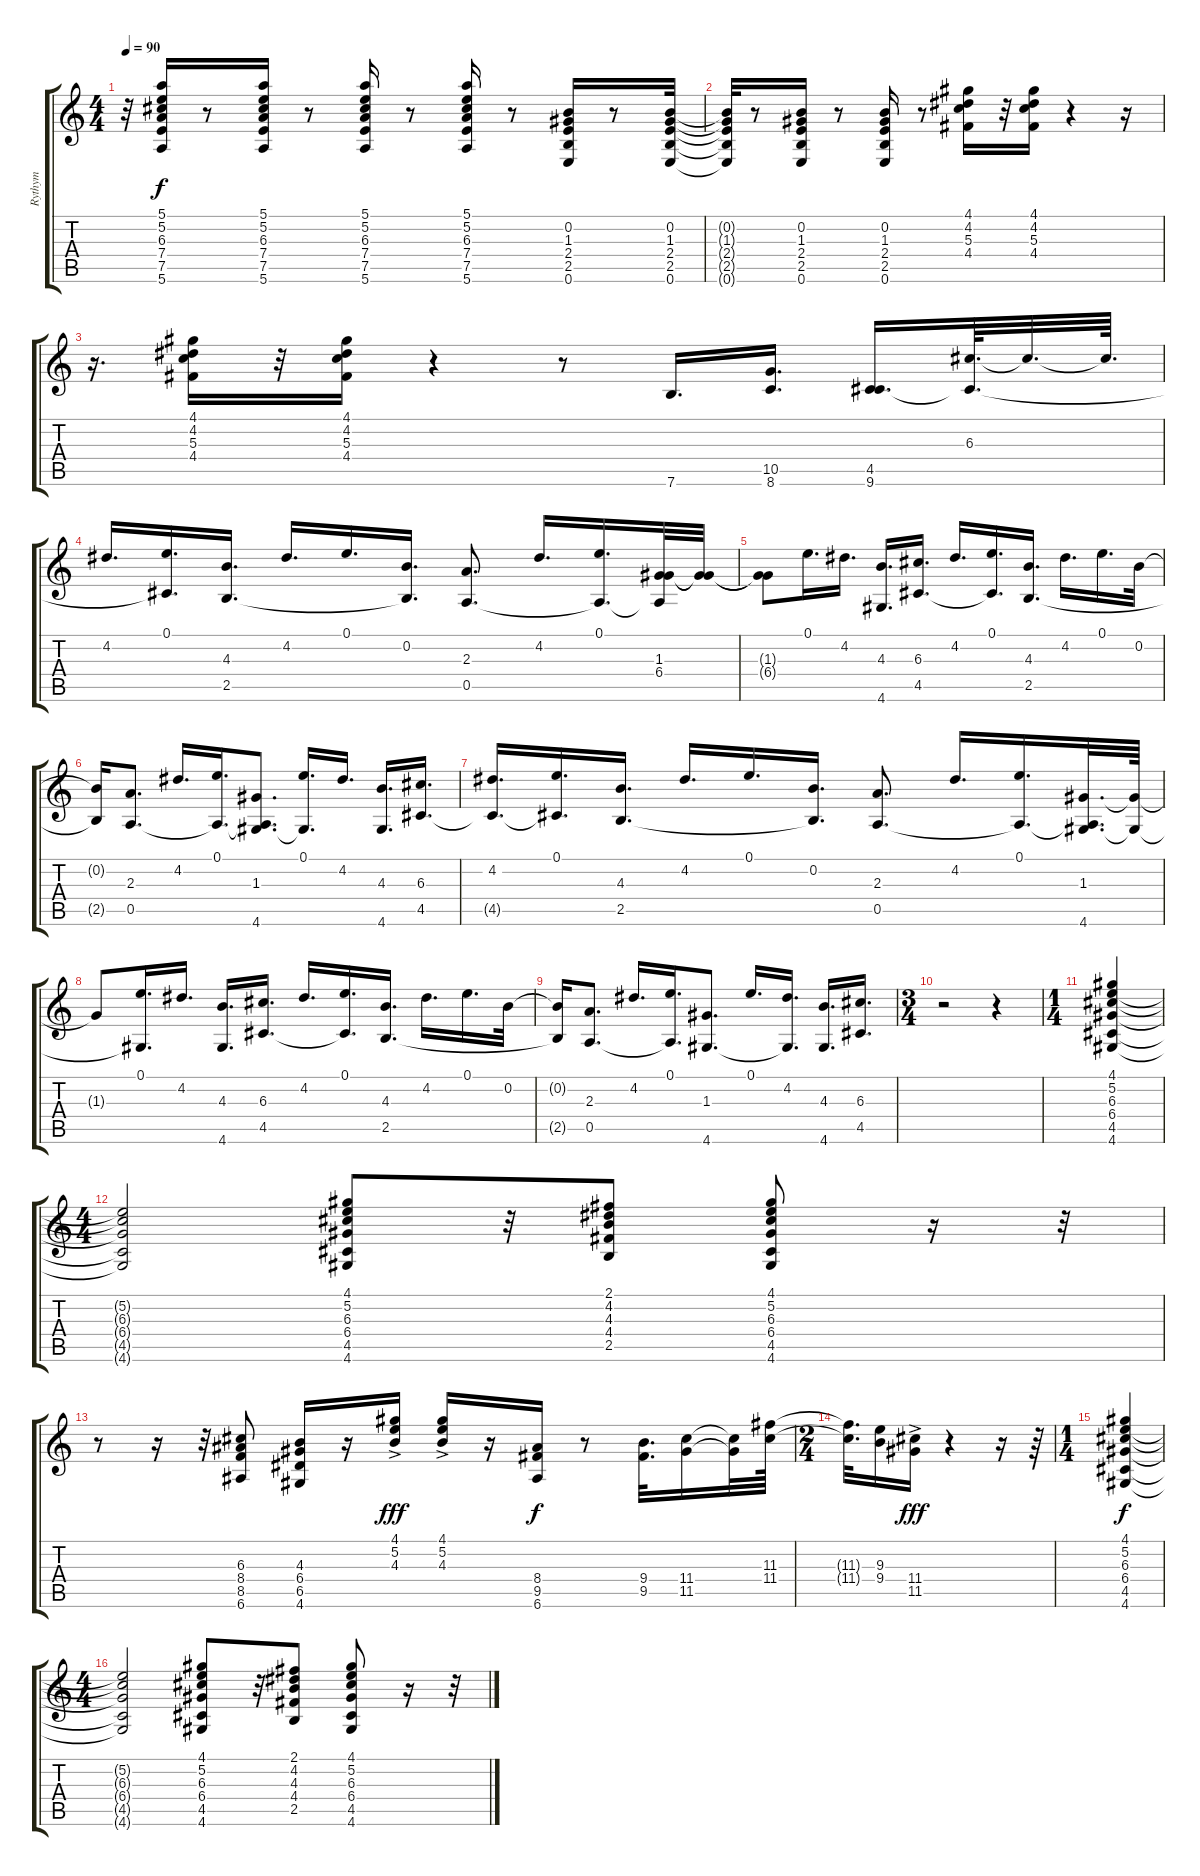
\track ("Rythym" "Rythym") {instrument electricguitarclean}
\staff {score tabs}
\tuning (E4 B3 G3 D3 A2 E2) {hide}
\ts (4 4)
\tempo 90
\clef g2
\ks c
r.32{dy f} (5.1 5.2 6.3 7.4 7.5 5.6).16 r.8 (5.1 5.2 6.3 7.4 7.5 5.6).16 r.8 (5.1 5.2 6.3 7.4 7.5 5.6).16 r.8 (5.1 5.2 6.3 7.4 7.5 5.6).16 r.8 (0.2 1.3 2.4 2.5 0.6).16 r.8 (0.2 1.3 2.4 2.5 0.6).32 |
(0.2{t} 1.3{t} 2.4{t} 2.5{t} 0.6{t}).32 r.8 (0.2 1.3 2.4 2.5 0.6).16 r.8 (0.2 1.3 2.4 2.5 0.6).16 r.8 (4.1 4.2 5.3 4.4).16 r.32 (4.1 4.2 5.3 4.4).16 r.4 r.16 |
r.16{d} (4.1 4.2 5.3 4.4).16 r.32 (4.1 4.2 5.3 4.4).16 r.4 r.8 7.6.16{d} (10.5 8.6).16{d} (4.5 9.6).16{d} (6.3 4.5{t}).64{d} 6.3{t}.32{d} 6.3{t}.64{d} |
4.2.16{d} (0.1 4.5{t}).16{d} (4.3 2.5).16{d} 4.2.16{d} 0.1.16{d} (0.2 2.5{t}).16{d} (2.3 0.5).8{d} 4.2.16{d} (0.1 0.5{t}).16{d} (1.3 6.4 0.5{t}).32 (1.3{t} 6.4{t}).32 |
(1.3{t} 6.4{t}).8 0.1.16{d} 4.2.16{d} (4.3 4.6).16{d} (6.3 4.5).16{d} 4.2.16{d} (0.1 4.5{t}).16{d} (4.3 2.5).16{d} 4.2.16{d} 0.1.16{d} 0.2.32 |
(0.2{t} 2.5{t}).16 (2.3 0.5).8{d} 4.2.16{d} (0.1 0.5{t}).16{d} (1.3 0.5{t} 4.6).8{d} (0.1 4.6{t}).16{d} 4.2.16{d} (4.3 4.6).16{d} (6.3 4.5).16{d} |
(4.2 4.5{t}).16{d} (0.1 4.5{t}).16{d} (4.3 2.5).16{d} 4.2.16{d} 0.1.16{d} (0.2 2.5{t}).16{d} (2.3 0.5).8{d} 4.2.16{d} (0.1 0.5{t}).16{d} (1.3 0.5{t} 4.6).32{d} (1.3{t} 4.6{t}).64 |
1.3{t}.8 (0.1 4.6{t}).16{d} 4.2.16{d} (4.3 4.6).16{d} (6.3 4.5).16{d} 4.2.16{d} (0.1 4.5{t}).16{d} (4.3 2.5).16{d} 4.2.16{d} 0.1.16{d} 0.2.32 |
(0.2{t} 2.5{t}).16 (2.3 0.5).8{d} 4.2.16{d} (0.1 0.5{t}).16{d} (1.3 4.6).8{d} 0.1.16{d} (4.2 4.6{t}).16{d} (4.3 4.6).16{d} (6.3 4.5).16{d} |
\ts (3 4)
r.2 r.4 |
\ts (1 4)
(4.1 5.2 6.3 6.4 4.5 4.6).4 |
\ts (4 4)
(5.2{t} 6.3{t} 6.4{t} 4.5{t} 4.6{t}).2 (4.1 5.2 6.3 6.4 4.5 4.6).8 r.32 (2.1 4.2 4.3 4.4 2.5).8 (4.1 5.2 6.3 6.4 4.5 4.6).8 r.16 r.32 |
r.8 r.16 r.32 (6.3 8.4 8.5 6.6).8 (4.3 6.4 6.5 4.6).16 r.16 (4.1{ac} 5.2 4.3).16{dy fff} (4.1{ac} 5.2 4.3).16 r.16 (8.4 9.5 6.6).16{dy f} r.8 (9.4 9.5).32{d} (11.4 11.5).16 (11.4{t} 11.5{t}).32 (11.3 11.4).64 |
\ts (2 4)
(11.3{t} 11.4{t}).32{d} (9.3 9.4).16 (11.4{ac} 11.5).16{dy fff} r.4 r.16 r.64 |
\ts (1 4)
(4.1 5.2 6.3 6.4 4.5 4.6).4{dy f} |
\ts (4 4)
(5.2{t} 6.3{t} 6.4{t} 4.5{t} 4.6{t}).2 (4.1 5.2 6.3 6.4 4.5 4.6).8 r.32 (2.1 4.2 4.3 4.4 2.5).8 (4.1 5.2 6.3 6.4 4.5 4.6).8 r.16 r.32
